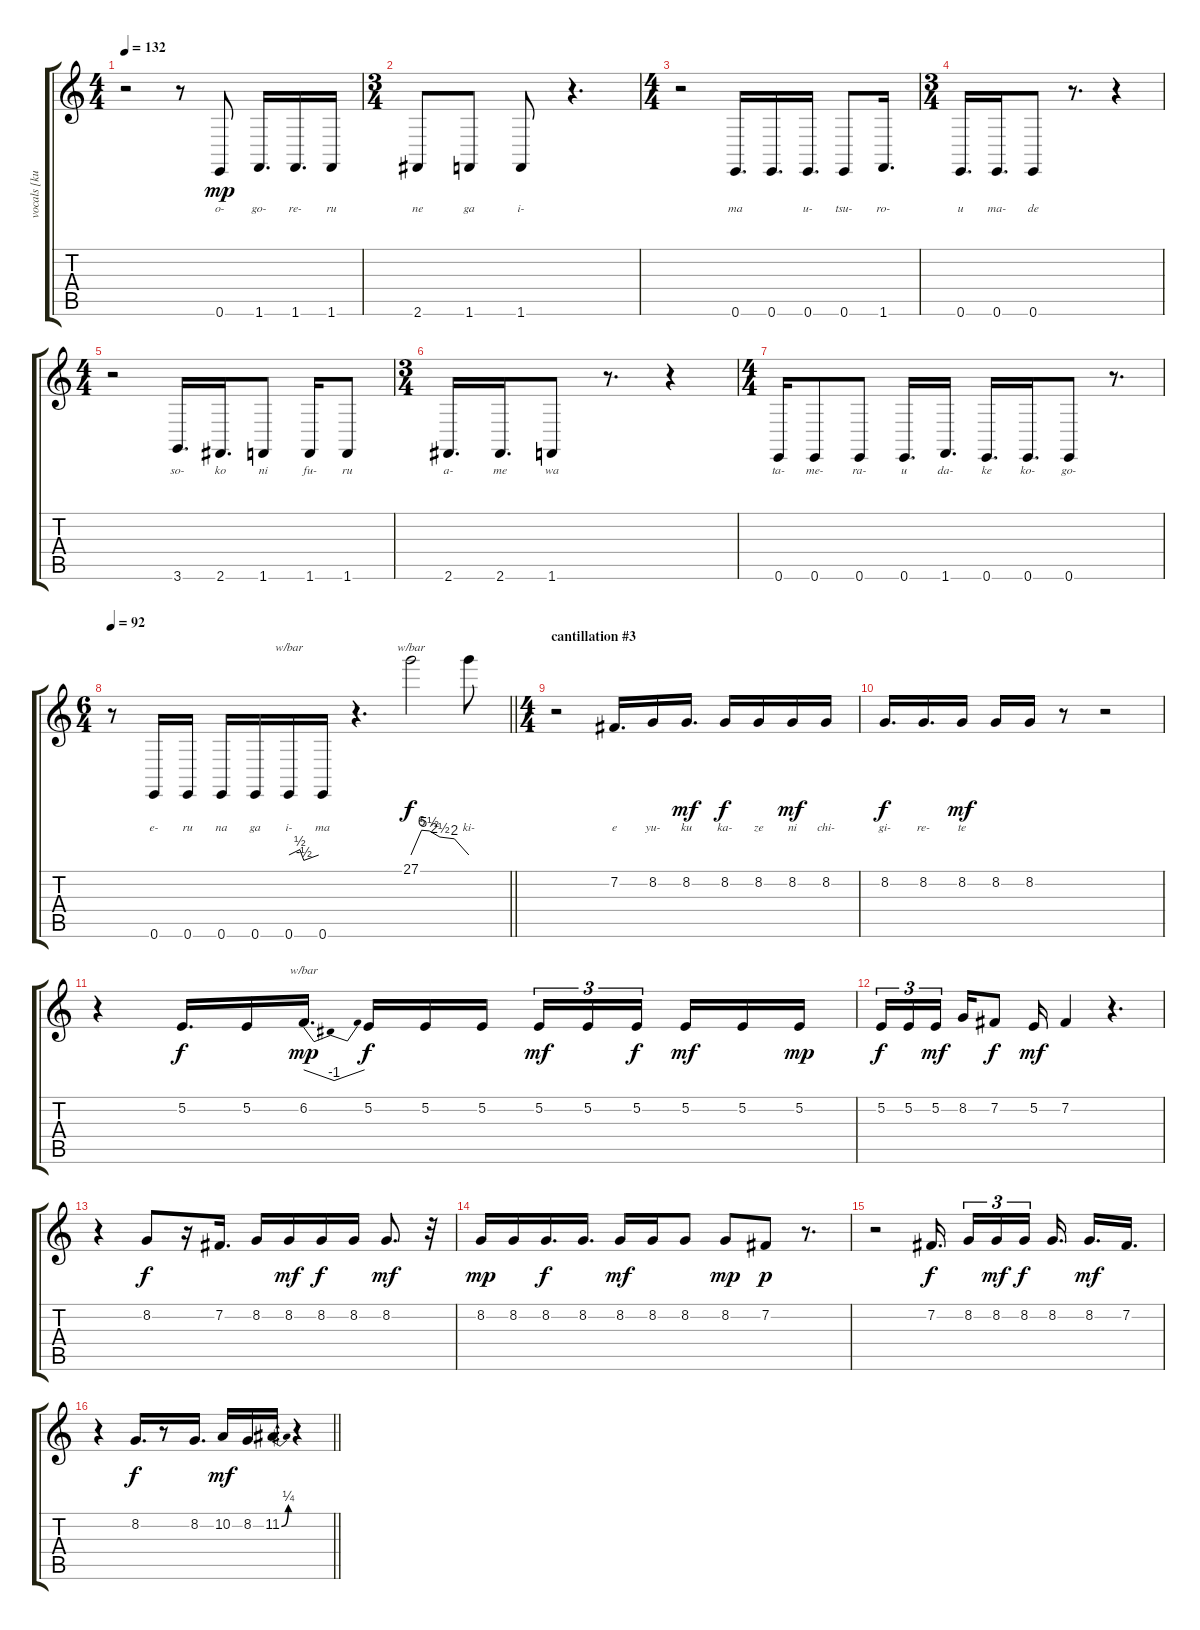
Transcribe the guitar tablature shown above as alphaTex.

\track ("vocals [kuroneko]" "vocals [ku") {instrument flute}
\staff {score tabs}
\tuning (E4 B3 G3 D3 A2 E2) {hide}
\ts (4 4)
\section ("" "")
\tempo 132
\clef g2
\ks c
r.2{dy f instrument fx7echoes} r.8 0.6.8{lyrics (0 "o-") lyrics (1 "") lyrics (2 "") lyrics (3 "") lyrics (4 "") dy mp} 1.6.16{d lyrics (0 "go-") lyrics (1 "") lyrics (2 "") lyrics (3 "") lyrics (4 "")} 1.6.16{d lyrics (0 "re-") lyrics (1 "") lyrics (2 "") lyrics (3 "") lyrics (4 "")} 1.6.16{lyrics (0 "ru") lyrics (1 "") lyrics (2 "") lyrics (3 "") lyrics (4 "")} |
\ts (3 4)
2.6.8{lyrics (0 "ne") lyrics (1 "") lyrics (2 "") lyrics (3 "") lyrics (4 "")} 1.6.8{lyrics (0 "ga") lyrics (1 "") lyrics (2 "") lyrics (3 "") lyrics (4 "")} 1.6.8{lyrics (0 "i-") lyrics (1 "") lyrics (2 "") lyrics (3 "") lyrics (4 "")} r.4{d} |
\ts (4 4)
r.2 0.6.16{d lyrics (0 "ma") lyrics (1 "") lyrics (2 "") lyrics (3 "") lyrics (4 "")} 0.6.16{d lyrics (0 "") lyrics (1 "") lyrics (2 "") lyrics (3 "") lyrics (4 "")} 0.6.16{d lyrics (0 "u-") lyrics (1 "") lyrics (2 "") lyrics (3 "") lyrics (4 "")} 0.6.8{lyrics (0 "tsu-") lyrics (1 "") lyrics (2 "") lyrics (3 "") lyrics (4 "")} 1.6.16{d lyrics (0 "ro-") lyrics (1 "") lyrics (2 "") lyrics (3 "") lyrics (4 "")} |
\ts (3 4)
0.6.16{d lyrics (0 "u") lyrics (1 "") lyrics (2 "") lyrics (3 "") lyrics (4 "")} 0.6.16{d lyrics (0 "ma-") lyrics (1 "") lyrics (2 "") lyrics (3 "") lyrics (4 "")} 0.6.8{lyrics (0 "de") lyrics (1 "") lyrics (2 "") lyrics (3 "") lyrics (4 "")} r.8{d} r.4 |
\ts (4 4)
r.2 3.6.16{d lyrics (0 "so-") lyrics (1 "") lyrics (2 "") lyrics (3 "") lyrics (4 "")} 2.6.16{d lyrics (0 "ko") lyrics (1 "") lyrics (2 "") lyrics (3 "") lyrics (4 "")} 1.6.8{lyrics (0 "ni") lyrics (1 "") lyrics (2 "") lyrics (3 "") lyrics (4 "")} 1.6.16{lyrics (0 "fu-") lyrics (1 "") lyrics (2 "") lyrics (3 "") lyrics (4 "")} 1.6.8{lyrics (0 "ru") lyrics (1 "") lyrics (2 "") lyrics (3 "") lyrics (4 "")} |
\ts (3 4)
2.6.16{d lyrics (0 "a-") lyrics (1 "") lyrics (2 "") lyrics (3 "") lyrics (4 "")} 2.6.16{d lyrics (0 "me") lyrics (1 "") lyrics (2 "") lyrics (3 "") lyrics (4 "")} 1.6.8{lyrics (0 "wa") lyrics (1 "") lyrics (2 "") lyrics (3 "") lyrics (4 "")} r.8{d} r.4 |
\ts (4 4)
0.6.16{lyrics (0 "ta-") lyrics (1 "") lyrics (2 "") lyrics (3 "") lyrics (4 "")} 0.6.8{lyrics (0 "me-") lyrics (1 "") lyrics (2 "") lyrics (3 "") lyrics (4 "")} 0.6.8{lyrics (0 "ra-") lyrics (1 "") lyrics (2 "") lyrics (3 "") lyrics (4 "")} 0.6.16{d lyrics (0 "u") lyrics (1 "") lyrics (2 "") lyrics (3 "") lyrics (4 "")} 1.6.16{d lyrics (0 "da-") lyrics (1 "") lyrics (2 "") lyrics (3 "") lyrics (4 "")} 0.6.16{d lyrics (0 "ke") lyrics (1 "") lyrics (2 "") lyrics (3 "") lyrics (4 "")} 0.6.16{d lyrics (0 "ko-") lyrics (1 "") lyrics (2 "") lyrics (3 "") lyrics (4 "")} 0.6.8{lyrics (0 "go-") lyrics (1 "") lyrics (2 "") lyrics (3 "") lyrics (4 "")} r.8{d} |
\ts (6 4)
\tempo 92
\barLineRight lightlight
r.8 0.6.16{lyrics (0 "e-") lyrics (1 "") lyrics (2 "") lyrics (3 "") lyrics (4 "")} 0.6.16{lyrics (0 "ru") lyrics (1 "") lyrics (2 "") lyrics (3 "") lyrics (4 "")} 0.6.16{lyrics (0 "na") lyrics (1 "") lyrics (2 "") lyrics (3 "") lyrics (4 "")} 0.6.16{lyrics (0 "ga") lyrics (1 "") lyrics (2 "") lyrics (3 "") lyrics (4 "")} 0.6.16{tbe (custom default 0 0 22 2 30 -2 60 0) lyrics (0 "i-") lyrics (1 "") lyrics (2 "") lyrics (3 "") lyrics (4 "")} 0.6.16{lyrics (0 "ma") lyrics (1 "") lyrics (2 "") lyrics (3 "") lyrics (4 "")} r.4{d instrument flute} 27.1.2{tbe (custom default 0 0 11 24 19 22 30 10 45 8 60 0) lyrics (0 "") lyrics (1 "") lyrics (2 "") lyrics (3 "") lyrics (4 "") dy f} 27.1{t}.8{lyrics (0 "ki-") lyrics (1 "") lyrics (2 "") lyrics (3 "") lyrics (4 "")} |
\ts (4 4)
\section ("" "cantillation #3")
r.2{instrument fx7echoes} 7.2.16{d lyrics (0 "e") lyrics (1 "") lyrics (2 "") lyrics (3 "") lyrics (4 "")} 8.2.16{lyrics (0 "yu-") lyrics (1 "") lyrics (2 "") lyrics (3 "") lyrics (4 "")} 8.2.16{d lyrics (0 "ku") lyrics (1 "") lyrics (2 "") lyrics (3 "") lyrics (4 "") dy mf} 8.2.16{lyrics (0 "ka-") lyrics (1 "") lyrics (2 "") lyrics (3 "") lyrics (4 "") dy f} 8.2.16{lyrics (0 "ze") lyrics (1 "") lyrics (2 "") lyrics (3 "") lyrics (4 "")} 8.2.16{lyrics (0 "ni") lyrics (1 "") lyrics (2 "") lyrics (3 "") lyrics (4 "") dy mf} 8.2.16{lyrics (0 "chi-") lyrics (1 "") lyrics (2 "") lyrics (3 "") lyrics (4 "")} |
8.2.16{d lyrics (0 "gi-") lyrics (1 "") lyrics (2 "") lyrics (3 "") lyrics (4 "") dy f} 8.2.16{d lyrics (0 "re-") lyrics (1 "") lyrics (2 "") lyrics (3 "") lyrics (4 "")} 8.2.16{lyrics (0 "te") lyrics (1 "") lyrics (2 "") lyrics (3 "") lyrics (4 "") dy mf} 8.2.16 8.2.16 r.8 r.2 |
r.4 5.2.16{d dy f} 5.2.16 6.2.16{d tbe (dip default 0 0 30 -4 60 0) dy mp} 5.2.16{dy f} 5.2.16 5.2.16{beam splitsecondary} 5.2.16{tu (3 2) dy mf} 5.2.16{tu (3 2)} 5.2.16{tu (3 2) dy f beam splitsecondary} 5.2.16{dy mf} 5.2.16 5.2.16{dy mp} |
5.2.16{tu (3 2) dy f} 5.2.16{tu (3 2)} 5.2.16{tu (3 2) dy mf beam splitsecondary} 8.2.16 7.2.8{dy f} 5.2.16{dy mf} 7.2.4 r.4{d} |
r.4 8.2.8{dy f} r.16 7.2.16{d} 8.2.16 8.2.16{dy mf} 8.2.16{dy f} 8.2.16 8.2.8{d dy mf} r.32 |
8.2.16{dy mp} 8.2.16 8.2.16{d dy f} 8.2.16{d} 8.2.16{dy mf} 8.2.16 8.2.8 8.2.8{dy mp} 7.2.8{dy p} r.8{d} |
r.2 7.2.16{d dy f beam splitsecondary} 8.2.16{tu (3 2)} 8.2.16{tu (3 2) dy mf} 8.2.16{tu (3 2) dy f beam splitsecondary} 8.2.16{d} 8.2.16{d dy mf} 7.2.16{d} |
\barLineRight lightlight
r.4 8.2.16{d dy f} r.8 8.2.16{d} 10.2.16{dy mf} 8.2.16 11.2{be (bend 0 0 60 1)}.16 r.4{instrument flute}
